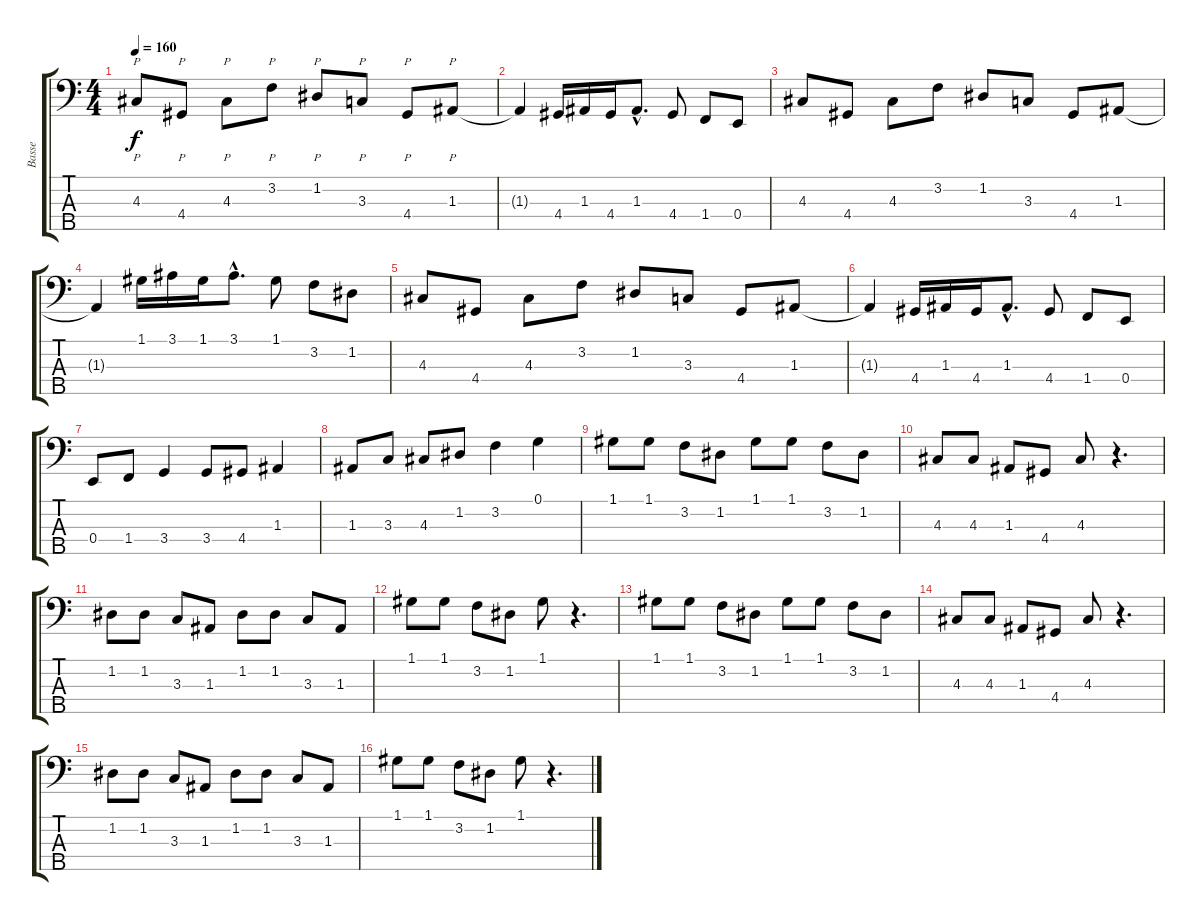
\track ("Basse" "Basse") {instrument electricbassfinger}
\staff {score tabs}
\tuning (G2 D2 A1 E1 B0) {hide}
\ts (4 4)
\tempo 160
\clef f4
\ks c
4.3.8{p dy f instrument electricbassfinger} 4.4.8{p} 4.3.8{p} 3.2.8{p} 1.2.8{p} 3.3.8{p} 4.4.8{p} 1.3.8{p} |
1.3{t}.4 4.4.16 1.3.16 4.4.16 1.3{hac}.8{d} 4.4.8 1.4.8 0.4.8 |
4.3.8 4.4.8 4.3.8 3.2.8 1.2.8 3.3.8 4.4.8 1.3.8 |
1.3{t}.4 1.1.16 3.1.16 1.1.16 3.1{hac}.8{d} 1.1.8 3.2.8 1.2.8 |
4.3.8 4.4.8 4.3.8 3.2.8 1.2.8 3.3.8 4.4.8 1.3.8 |
1.3{t}.4 4.4.16 1.3.16 4.4.16 1.3{hac}.8{d} 4.4.8 1.4.8 0.4.8 |
0.4.8 1.4.8 3.4.4 3.4.8 4.4.8 1.3.4 |
1.3.8 3.3.8 4.3.8 1.2.8 3.2.4 0.1.4 |
1.1.8 1.1.8 3.2.8 1.2.8 1.1.8 1.1.8 3.2.8 1.2.8 |
4.3.8 4.3.8 1.3.8 4.4.8 4.3.8 r.4{d} |
1.2.8 1.2.8 3.3.8 1.3.8 1.2.8 1.2.8 3.3.8 1.3.8 |
1.1.8 1.1.8 3.2.8 1.2.8 1.1.8 r.4{d} |
1.1.8 1.1.8 3.2.8 1.2.8 1.1.8 1.1.8 3.2.8 1.2.8 |
4.3.8 4.3.8 1.3.8 4.4.8 4.3.8 r.4{d} |
1.2.8 1.2.8 3.3.8 1.3.8 1.2.8 1.2.8 3.3.8 1.3.8 |
1.1.8 1.1.8 3.2.8 1.2.8 1.1.8 r.4{d}
